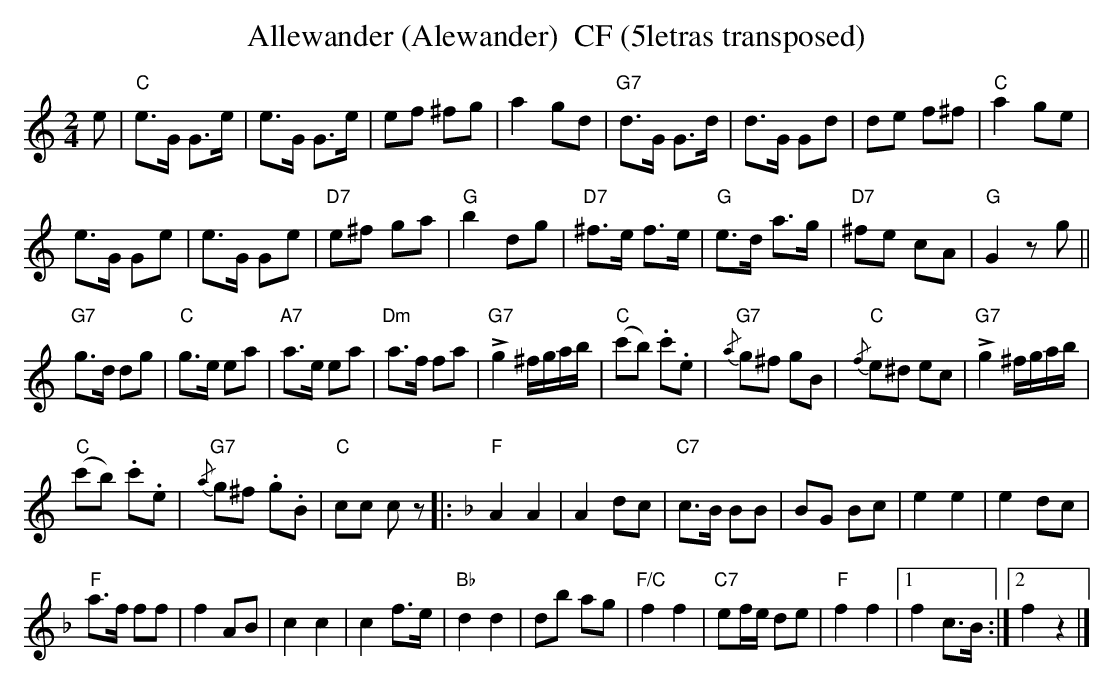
X:1
T: Allewander (Alewander)  CF (5letras transposed)
M:2/4
L:1/8
K:C transpose=3 %%MIDI gchordon
e | "C"e>G G>e | e>G G>e |  ef ^fg | a2 gd |  "G7"d>G G>d | d>G Gd | de f^f | "C"a2ge |
e>G Ge | e>G Ge | "D7"e^f ga | "G"b2 dg | "D7"^f>e f>e | "G"e>d a>g | "D7"^fe cA | "G"G2zg ||
"G7"g>d dg | "C"g>e ea | "A7"a>e ea | "Dm"a>f fa | !>!"G7"g2 ^f/g/a/b/  | ("C"c'b) .c'.e | {/a}"G7"g^f gB | {/f}"C"e^d ec | !>!"G7"g2 ^f/g/a/b/  |
("C"c'b) .c'.e | {/a}"G7"g^f .g.B | "C"cc cz |: [K:F] "F"A2A2 | A2dc | "C7"c>B BB | BG Bc | e2e2 | e2dc |
"F"a>f ff | f2AB | c2c2 | c2f>e | "Bb"d2d2 | db ag | "F/C"f2f2 | "C7"ef/e/ de | "F"f2f2 |1 f2 c>B :|2 f2z2 |]
